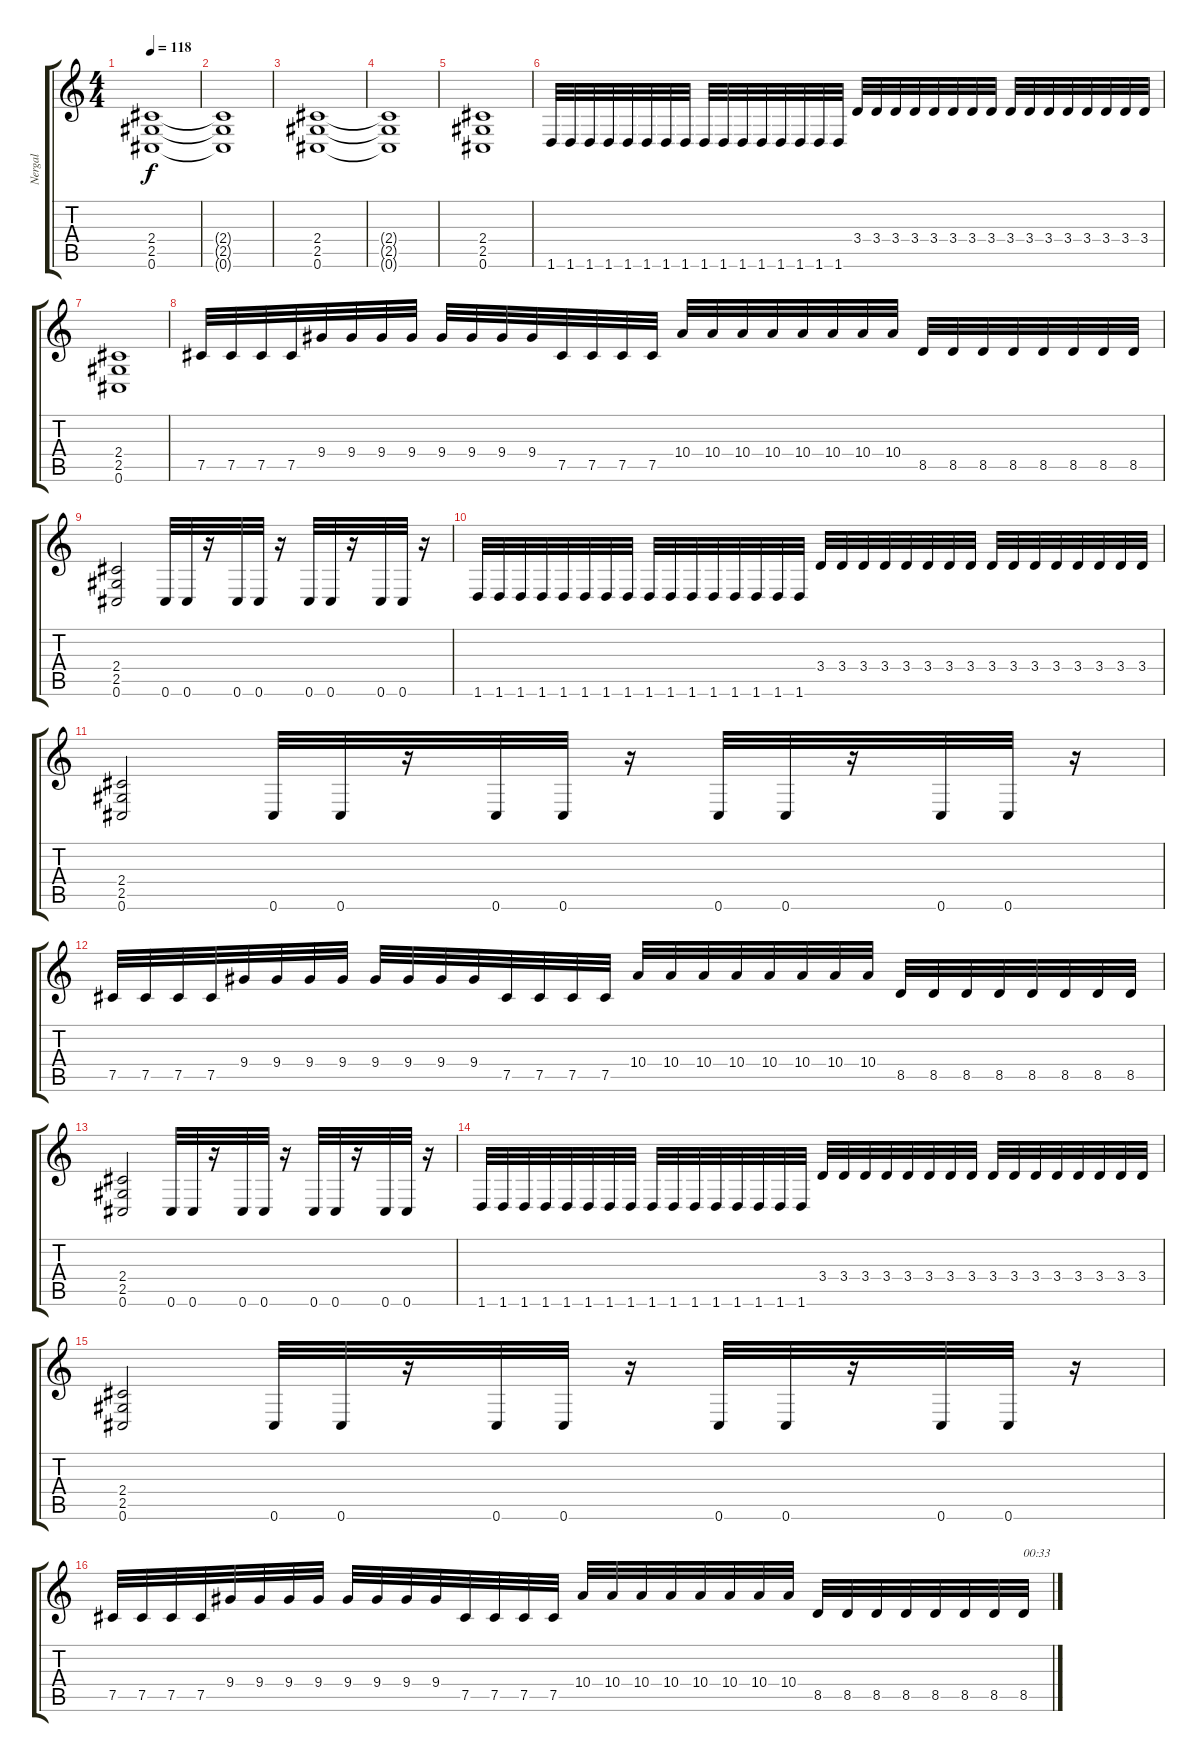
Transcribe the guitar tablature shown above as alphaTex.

\track ("Nergal" "Nergal") {instrument distortionguitar}
\staff {score tabs}
\tuning (Db4 Ab3 E3 B2 Gb2 Db2) {hide}
\ts (4 4)
\tempo 118
\clef g2
\ks c
(2.4 2.5 0.6).1{dy f instrument distortionguitar} |
(2.4{t} 2.5{t} 0.6{t}).1 |
(2.4 2.5 0.6).1 |
(2.4{t} 2.5{t} 0.6{t}).1 |
(2.4 2.5 0.6).1 |
1.6.32 1.6.32 1.6.32 1.6.32 1.6.32 1.6.32 1.6.32 1.6.32 1.6.32 1.6.32 1.6.32 1.6.32 1.6.32 1.6.32 1.6.32 1.6.32 3.4.32 3.4.32 3.4.32 3.4.32 3.4.32 3.4.32 3.4.32 3.4.32 3.4.32 3.4.32 3.4.32 3.4.32 3.4.32 3.4.32 3.4.32 3.4.32 |
(2.4 2.5 0.6).1 |
7.5.32 7.5.32 7.5.32 7.5.32 9.4.32 9.4.32 9.4.32 9.4.32 9.4.32 9.4.32 9.4.32 9.4.32 7.5.32 7.5.32 7.5.32 7.5.32 10.4.32 10.4.32 10.4.32 10.4.32 10.4.32 10.4.32 10.4.32 10.4.32 8.5.32 8.5.32 8.5.32 8.5.32 8.5.32 8.5.32 8.5.32 8.5.32 |
(2.4 2.5 0.6).2 0.6.32 0.6.32 r.16 0.6.32 0.6.32 r.16 0.6.32 0.6.32 r.16 0.6.32 0.6.32 r.16 |
1.6.32 1.6.32 1.6.32 1.6.32 1.6.32 1.6.32 1.6.32 1.6.32 1.6.32 1.6.32 1.6.32 1.6.32 1.6.32 1.6.32 1.6.32 1.6.32 3.4.32 3.4.32 3.4.32 3.4.32 3.4.32 3.4.32 3.4.32 3.4.32 3.4.32 3.4.32 3.4.32 3.4.32 3.4.32 3.4.32 3.4.32 3.4.32 |
(2.4 2.5 0.6).2 0.6.32 0.6.32 r.16 0.6.32 0.6.32 r.16 0.6.32 0.6.32 r.16 0.6.32 0.6.32 r.16 |
7.5.32 7.5.32 7.5.32 7.5.32 9.4.32 9.4.32 9.4.32 9.4.32 9.4.32 9.4.32 9.4.32 9.4.32 7.5.32 7.5.32 7.5.32 7.5.32 10.4.32 10.4.32 10.4.32 10.4.32 10.4.32 10.4.32 10.4.32 10.4.32 8.5.32 8.5.32 8.5.32 8.5.32 8.5.32 8.5.32 8.5.32 8.5.32 |
(2.4 2.5 0.6).2 0.6.32 0.6.32 r.16 0.6.32 0.6.32 r.16 0.6.32 0.6.32 r.16 0.6.32 0.6.32 r.16 |
1.6.32 1.6.32 1.6.32 1.6.32 1.6.32 1.6.32 1.6.32 1.6.32 1.6.32 1.6.32 1.6.32 1.6.32 1.6.32 1.6.32 1.6.32 1.6.32 3.4.32 3.4.32 3.4.32 3.4.32 3.4.32 3.4.32 3.4.32 3.4.32 3.4.32 3.4.32 3.4.32 3.4.32 3.4.32 3.4.32 3.4.32 3.4.32 |
(2.4 2.5 0.6).2 0.6.32 0.6.32 r.16 0.6.32 0.6.32 r.16 0.6.32 0.6.32 r.16 0.6.32 0.6.32 r.16 |
7.5.32 7.5.32 7.5.32 7.5.32 9.4.32 9.4.32 9.4.32 9.4.32 9.4.32 9.4.32 9.4.32 9.4.32 7.5.32 7.5.32 7.5.32 7.5.32 10.4.32 10.4.32 10.4.32 10.4.32 10.4.32 10.4.32 10.4.32 10.4.32 8.5.32 8.5.32 8.5.32 8.5.32 8.5.32 8.5.32 8.5.32 8.5.32{txt "00:33"}
